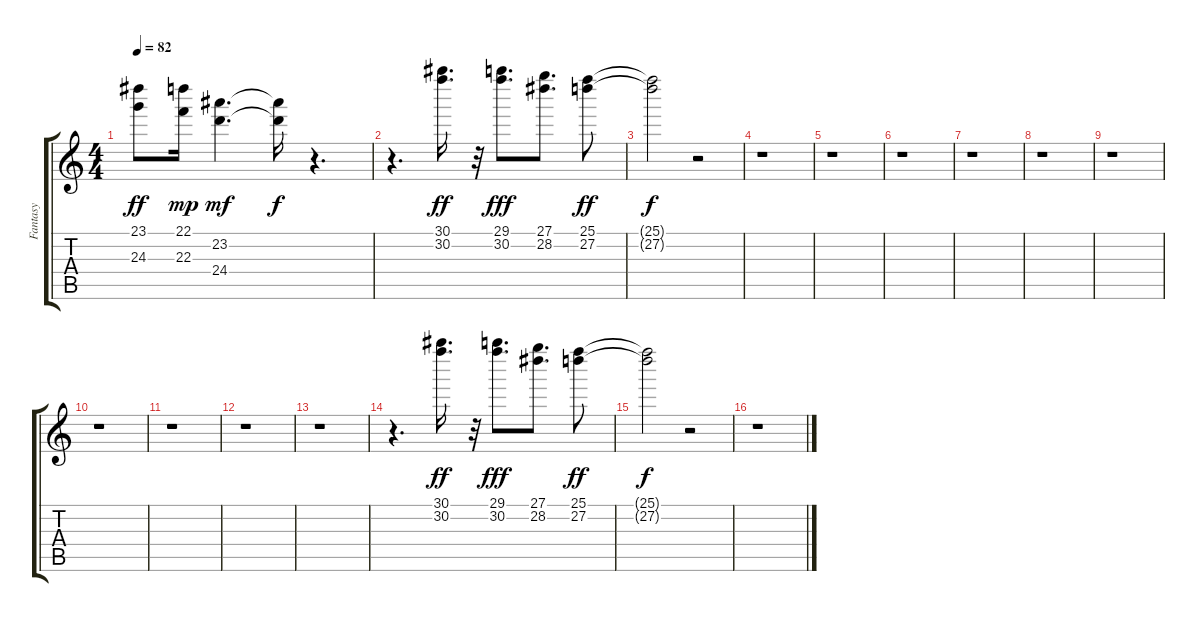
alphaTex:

\track ("Fantasy" "Fantasy") {instrument acousticbass}
\staff {score tabs}
\tuning (E4 B3 G3 D3 A2 E2) {hide}
\ts (4 4)
\tempo 82
\clef g2
\ks c
(23.1 24.3).8{dy ff} (22.1 22.3).16{dy mp} (23.2 24.4).4{d dy mf} (23.2{t} 24.4{t}).16{dy f} r.4{d} |
r.4{d} (30.1 30.2).16{d dy ff} r.32 (29.1 30.2).8{d dy fff} (27.1 28.2).8{d} (25.1 27.2).8{dy ff} |
(25.1{t} 27.2{t}).2{dy f} r.2 |
r.1 |
r.1 |
r.1 |
r.1 |
r.1 |
r.1 |
r.1 |
r.1 |
r.1 |
r.1 |
r.4{d} (30.1 30.2).16{d dy ff} r.32 (29.1 30.2).8{d dy fff} (27.1 28.2).8{d} (25.1 27.2).8{dy ff} |
(25.1{t} 27.2{t}).2{dy f} r.2 |
r.1
